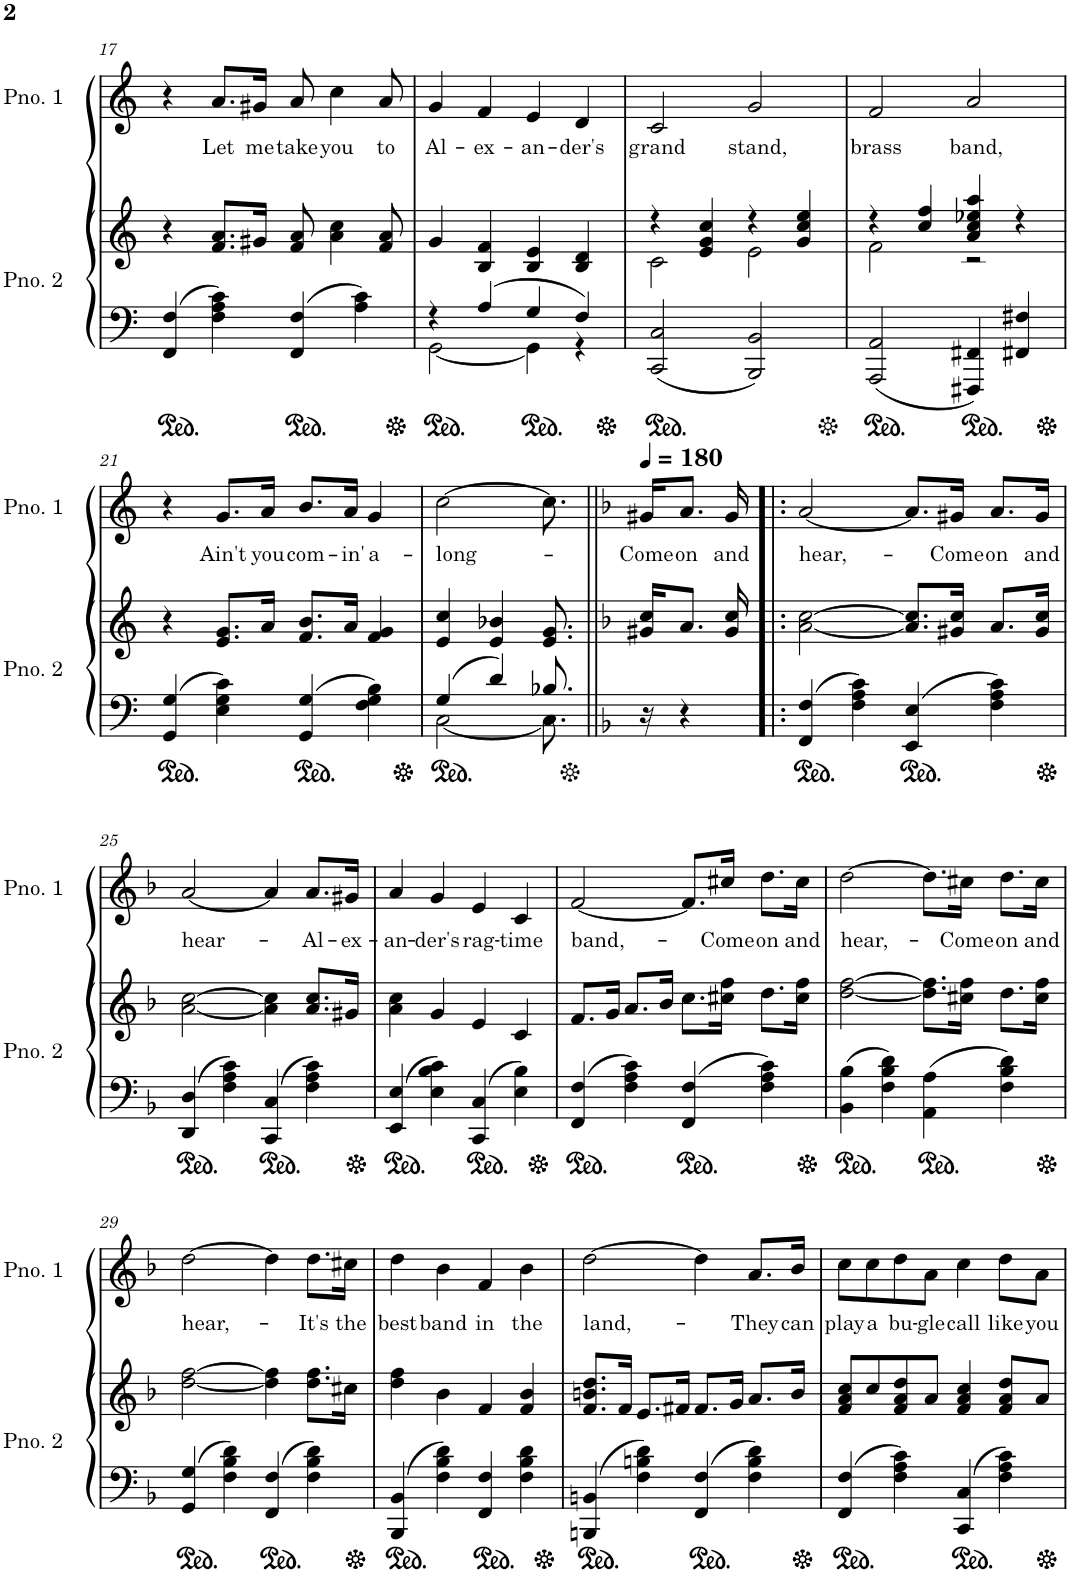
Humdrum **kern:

**kern	**kern	**kern	**text
*part2	*part2	*part1	*part1
*staff3	*staff2	*staff1	*staff1
*I"Piano 2	*	*I"Piano 1	*
*I'Pno. 2	*	*I'Pno. 1	*
!!LO:PB:g=z
*clefF4	*clefG2	*clefG2	*
*k[]	*k[]	*k[]	*
*M4/4	*M4/4	*M4/4	*
*met(c)	*met(c)	*met(c)	*
=17	=17	=17	=17
4FF/ 4F/	4r	4r	.
!	!	!	!LO:LY:b
4F\ 4A\ 4c\	8.f/ 8.a/L	8.a/L	Let
!	!	!	!LO:LY:b
.	16g#X/Jk	16g#X/Jk	me
!	!	!	!LO:LY:b
4FF/ 4F/	8f/ 8a/	8a/	take
!	!	!	!LO:LY:b
.	4a\ 4cc\	4cc\	you
4A\ 4c\	.	.	.
!	!	!	!LO:LY:b
.	8f/ 8a/	8a/	to
=18	=18	=18	=18
*^	*	*	*
!	!	!	!	!LO:LY:b
4r	[2GG\	4g/	4g/	Al-
!	!	!	!	!LO:LY:b
4A/	.	4B/ 4f/	4f/	-ex-
!	!	!	!	!LO:LY:b
4G/	4GG\]	4B/ 4e/	4e/	-an-
!	!	!	!	!LO:LY:b
4F/	4r	4B/ 4d/	4d/	-der's
=19	=19	=19	=19	=19
*	*	*^	*	*
!	!	!	!	!	!LO:LY:b
*v	*v	*	*	*	*
2CC/ 2C/	4r	2c\	2c/	grand
.	4e/ 4g/ 4cc/	.	.	.
!	!	!	!	!LO:LY:b
2BBB/ 2BB/	4r	2e\	2g/	stand,
.	4g/ 4cc/ 4ee/	.	.	.
=20	=20	=20	=20	=20
!	!	!	!	!LO:LY:b
2AAA/ 2AA/	4r	2f\	2f/	brass
.	4cc/ 4ff/	.	.	.
!	!	!	!	!LO:LY:b
4FFF#X/ 4FF#X/	4a/ 4cc/ 4ee-X/ 4aa/	2r	2a/	band,
4FF#X/ 4F#X/	4r	.	.	.
*	*v	*v	*	*
!!LO:LB:g=z
=21	=21	=21	=21
4GG/ 4G/	4r	4r	.
!	!	!	!LO:LY:b
4E\ 4G\ 4c\	8.e/ 8.g/L	8.g/L	Ain't
!	!	!	!LO:LY:b
.	16a/Jk	16a/Jk	you
!	!	!	!LO:LY:b
4GG/ 4G/	8.f/ 8.b/L	8.b/L	com-
!	!	!	!LO:LY:b
.	16a/Jk	16a/Jk	-in'
!	!	!	!LO:LY:b
4F\ 4G\ 4B\	4f/ 4g/	4g/	a-
=22	=22	=22	=22
*^	*	*	*
!	!	!	!	!LO:LY:b
4G/	[2C\	4e/ 4cc/	[2cc\	-long-
4d/	.	4e/ 4b-X/	.	.
8.B-X/	8.C\]	8.e/ 8.g/	8.cc\]	.
*v	*v	*	*	*
=23||	=23||	=23||	=23||
*k[b-]	*k[b-]	*k[b-]	*
*	*	*MM180	*
*^	*	*	*
!	!	!	!	!LO:LY:b
*v	*v	*	*	*
16r	16g#X/ 16cc/KL	16g#X/KL	-Come
!	!	!	!LO:LY:b
4r	8.a/J	8.a/J	on
!	!	!	!LO:LY:b
.	16g#/ 16cc/	16g#/	and
=24!|:	=24!|:	=24!|:	=24!|:
!	!	!	!LO:LY:b
4FF/ 4F/	[2a\ [2cc\	[2a/	hear,-
4F\ 4A\ 4c\	.	.	.
4EE/ 4E/	8.a/] 8.cc/]L	8.a/L]	.
!	!	!	!LO:LY:b
.	16g#X/ 16cc/Jk	16g#X/Jk	-Come
!	!	!	!LO:LY:b
4F\ 4A\ 4c\	8.a/L	8.a/L	on
!	!	!	!LO:LY:b
.	16g#/ 16cc/Jk	16g#/Jk	and
!!LO:LB:g=z
=25	=25	=25	=25
!	!	!	!LO:LY:b
4DD/ 4D/	[2a\ [2cc\	[2a/	hear-
4F\ 4A\ 4c\	.	.	.
4CC/ 4C/	4a\] 4cc\]	4a/]	.
!	!	!	!LO:LY:b
4F\ 4A\ 4c\	8.a/ 8.cc/L	8.a/L	-Al-
!	!	!	!LO:LY:b
.	16g#X/Jk	16g#X/Jk	-ex-
=26	=26	=26	=26
!	!	!	!LO:LY:b
4EE/ 4E/	4a\ 4cc\	4a/	-an-
!	!	!	!LO:LY:b
4E\ 4B-\ 4c\	4g/	4g/	-der's
!	!	!	!LO:LY:b
4CC/ 4C/	4e/	4e/	rag-
!	!	!	!LO:LY:b
4E\ 4B-\	4c/	4c/	-time
=27	=27	=27	=27
!	!	!	!LO:LY:b
4FF/ 4F/	8.f/L	[2f/	band,-
.	16g/Jk	.	.
4F\ 4A\ 4c\	8.a/L	.	.
.	16b-/Jk	.	.
4FF/ 4F/	8.cc\L	8.f/L]	.
!	!	!	!LO:LY:b
.	16cc#X\ 16ff\Jk	16cc#X/Jk	-Come
!	!	!	!LO:LY:b
4F\ 4A\ 4c\	8.dd\L	8.dd\L	on
!	!	!	!LO:LY:b
.	16cc#\ 16ff\Jk	16cc#\Jk	and
=28	=28	=28	=28
!	!	!	!LO:LY:b
4BB-\ 4B-\	[2dd\ [2ff\	[2dd\	hear,-
4F\ 4B-\ 4d\	.	.	.
4AA\ 4A\	8.dd\] 8.ff\]L	8.dd\L]	.
!	!	!	!LO:LY:b
.	16cc#X\ 16ff\Jk	16cc#X\Jk	-Come
!	!	!	!LO:LY:b
4F\ 4B-\ 4d\	8.dd\L	8.dd\L	on
!	!	!	!LO:LY:b
.	16cc#\ 16ff\Jk	16cc#\Jk	and
!!LO:LB:g=z
=29	=29	=29	=29
!	!	!	!LO:LY:b
4GG/ 4G/	[2dd\ [2ff\	[2dd\	hear,-
4F\ 4B-\ 4d\	.	.	.
4FF/ 4F/	4dd\] 4ff\]	4dd\]	.
!	!	!	!LO:LY:b
4F\ 4B-\ 4d\	8.dd\ 8.ff\L	8.dd\L	-It's
!	!	!	!LO:LY:b
.	16cc#X\Jk	16cc#X\Jk	the
=30	=30	=30	=30
!	!	!	!LO:LY:b
4BBB-/ 4BB-/	4dd\ 4ff\	4dd\	best
!	!	!	!LO:LY:b
4F\ 4B-\ 4d\	4b-\	4b-\	band
!	!	!	!LO:LY:b
4FF/ 4F/	4f/	4f/	in
!	!	!	!LO:LY:b
4F\ 4B-\ 4d\	4f/ 4b-/	4b-\	the
=31	=31	=31	=31
!	!	!	!LO:LY:b
4BBBn/ 4BBn/	8.f/ 8.bn/ 8.dd/L	[2dd\	land,-
.	16f/Jk	.	.
4F\ 4Bn\ 4d\	8.e/L	.	.
.	16f#X/Jk	.	.
4FF/ 4F/	8.f#/L	4dd\]	.
.	16g/Jk	.	.
!	!	!	!LO:LY:b
4F\ 4B\ 4d\	8.a/L	8.a/L	-They
!	!	!	!LO:LY:b
.	16b/Jk	16b-/Jk	can
=32	=32	=32	=32
!	!	!	!LO:LY:b
4FF/ 4F/	8f/ 8a/ 8cc/L	8cc\L	play
!	!	!	!LO:LY:b
.	8cc/	8cc\	a
!	!	!	!LO:LY:b
4F\ 4A\ 4c\	8f/ 8a/ 8dd/	8dd\	bu-
!	!	!	!LO:LY:b
.	8a/J	8a\J	-gle
!	!	!	!LO:LY:b
4CC/ 4C/	4f/ 4a/ 4cc/	4cc\	call
!	!	!	!LO:LY:b
4F\ 4A\ 4c\	8f/ 8a/ 8dd/L	8dd\L	like
!	!	!	!LO:LY:b
.	8a/J	8a\J	you
=	=	=	=
*-	*-	*-	*-
